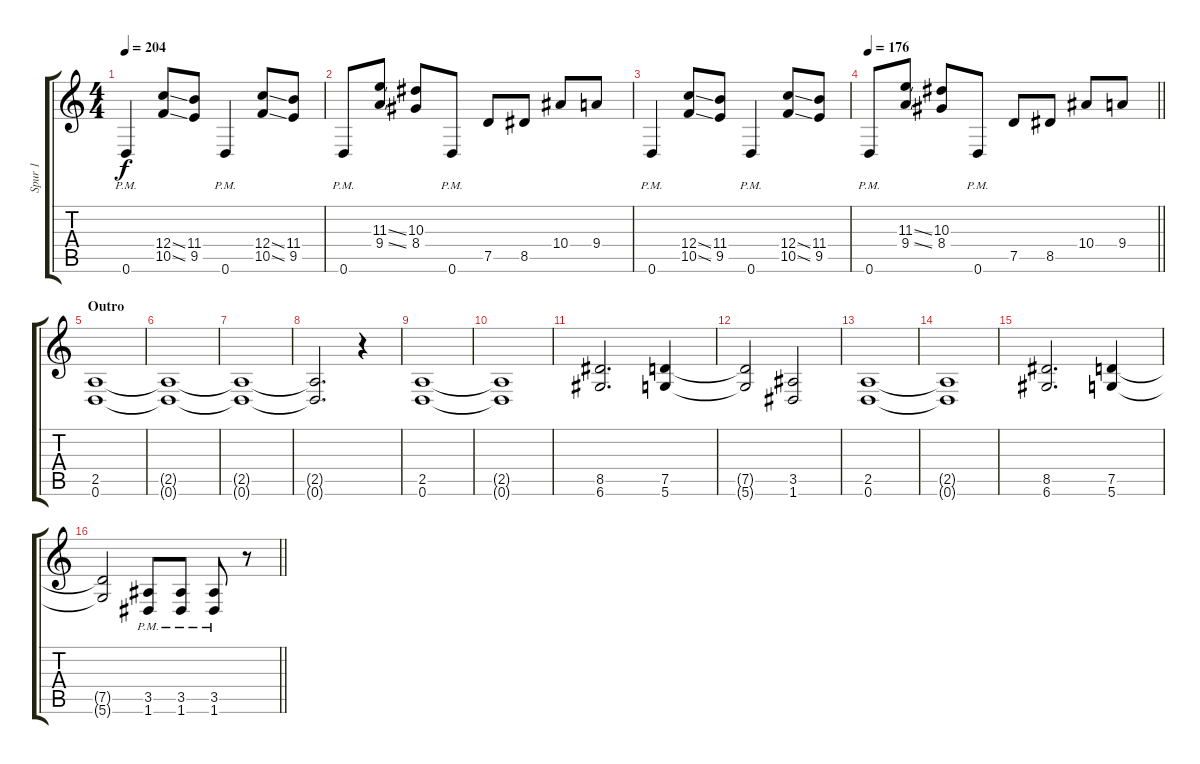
\track ("Spur 1" "Spur 1") {instrument distortionguitar}
\staff {score tabs}
\tuning (D4 A3 F3 C3 G2 D2) {hide}
\ts (4 4)
\tempo 204
\clef g2
\ks c
0.6{pm}.4{dy f} (12.4{ss} 10.5{ss}).8 (11.4 9.5).8 0.6{pm}.4 (12.4{ss} 10.5{ss}).8 (11.4 9.5).8 |
0.6{pm}.8 (11.3{ss} 9.4{ss}).8 (10.3 8.4).8 0.6{pm}.8 7.5.8 8.5.8 10.4.8 9.4.8 |
0.6{pm}.4 (12.4{ss} 10.5{ss}).8 (11.4 9.5).8 0.6{pm}.4 (12.4{ss} 10.5{ss}).8 (11.4 9.5).8 |
\tempo 176
\barLineRight lightlight
0.6{pm}.8 (11.3{ss} 9.4{ss}).8 (10.3 8.4).8 0.6{pm}.8 7.5.8 8.5.8 10.4.8 9.4.8 |
\section ("" "Outro")
(2.5 0.6).1 |
(2.5{t} 0.6{t}).1 |
(2.5{t} 0.6{t}).1 |
(2.5{t} 0.6{t}).2{d} r.4 |
(2.5 0.6).1 |
(2.5{t} 0.6{t}).1 |
(8.5 6.6).2{d} (7.5 5.6).4 |
(7.5{t} 5.6{t}).2 (3.5 1.6).2 |
(2.5 0.6).1 |
(2.5{t} 0.6{t}).1 |
(8.5 6.6).2{d} (7.5 5.6).4 |
\barLineRight lightlight
(7.5{t} 5.6{t}).2 (3.5{pm} 1.6{pm}).8 (3.5{pm} 1.6{pm}).8 (3.5{pm} 1.6{pm}).8 r.8
